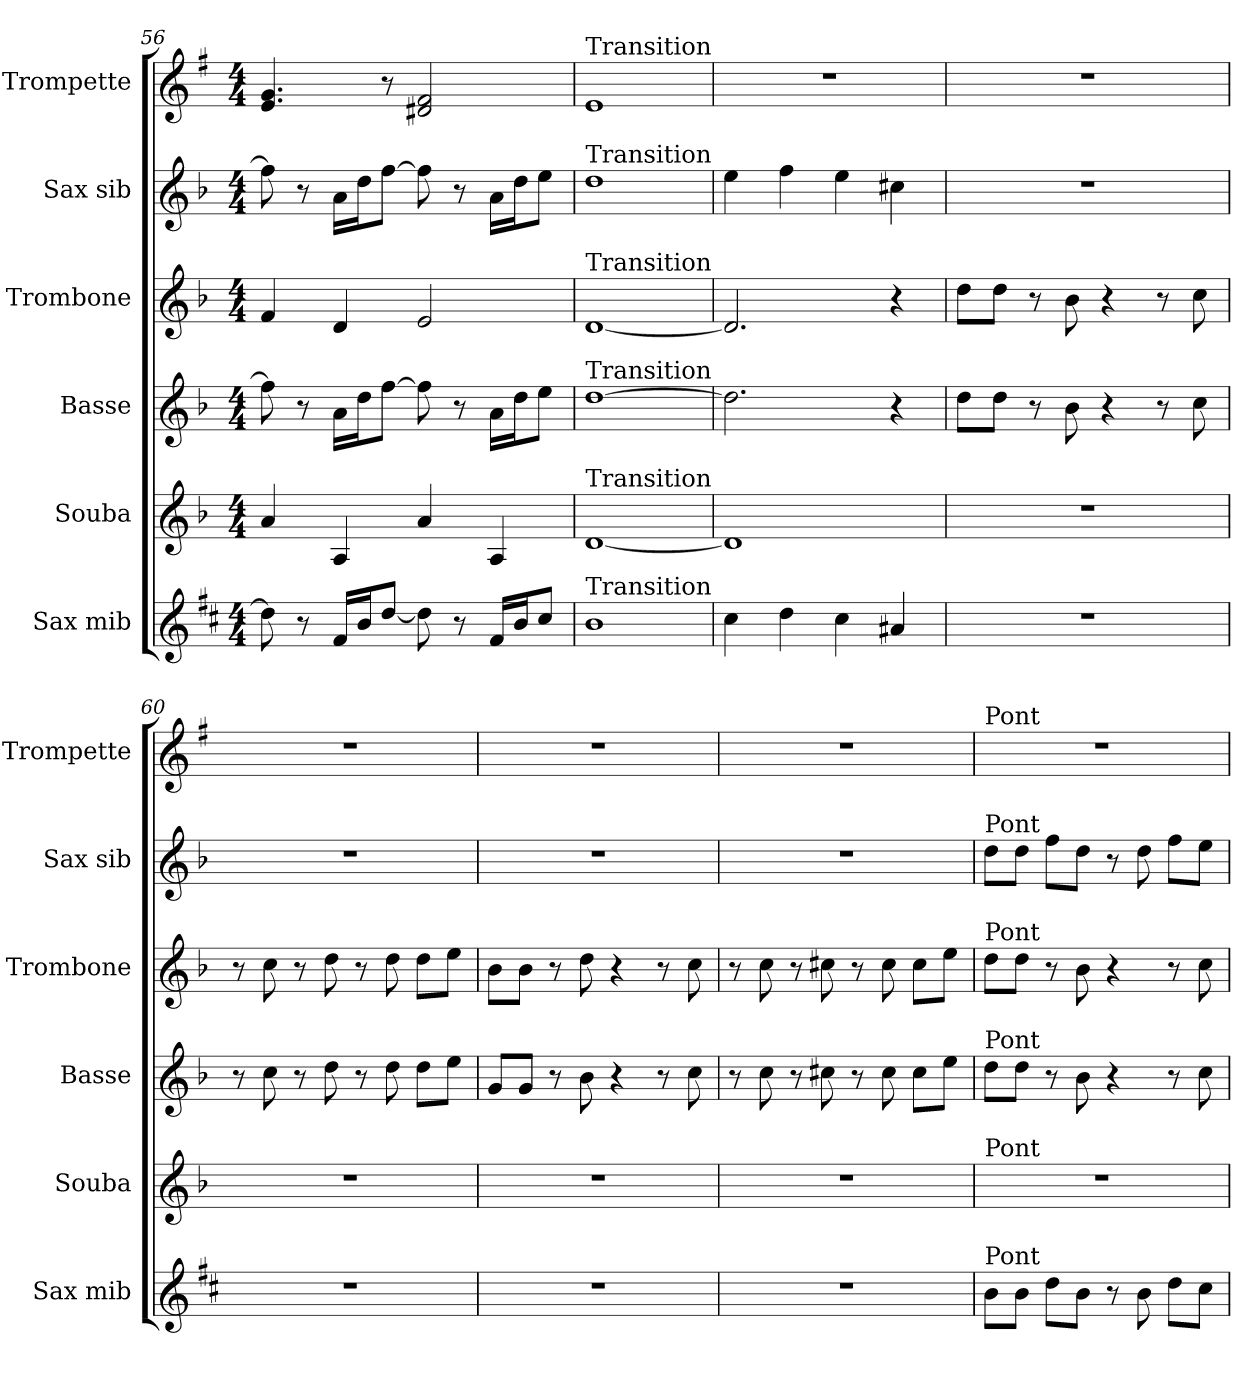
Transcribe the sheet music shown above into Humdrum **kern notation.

**kern	**kern	**kern	**kern	**kern	**kern
*part6	*part5	*part4	*part3	*part2	*part1
*staff6	*staff5	*staff4	*staff3	*staff2	*staff1
*I"Sax mib	*I"Souba	*I"Basse	*I"Trombone	*I"Sax sib	*I"Trompette
*I'Sax mib	*I'Souba	*I'Basse	*I'Trombone	*I'Sax sib	*I'Trompette
*clefG2	*clefG2	*clefG2	*clefG2	*clefG2	*clefG2
*ITrd5c9	*ITrd15c26	*ITrd8c14	*ITrd8c14	*ITrd8c14	*ITrd1c2
*k[b-]	*k[b-]	*k[b-]	*k[b-]	*k[b-]	*k[b-]
*M4/4	*M4/4	*M4/4	*M4/4	*M4/4	*M4/4
=56	=56	=56	=56	=56	=56
8f]	4AA	8f]	4F	8f]	4.d 4.f
8r	.	8r	.	8r	.
16ALL	4AAA	16ALL	4D	16ALL	.
16dJ	.	16dJ	.	16dJ	.
[8fJ	.	[8fJ	.	[8fJ	8r
8f]	4AA	8f]	2E	8f]	2c#X 2e
8r	.	8r	.	8r	.
16ALL	4AAA	16ALL	.	16ALL	.
16dJ	.	16dJ	.	16dJ	.
8eJ	.	8eJ	.	8eJ	.
=57	=57	=57	=57	=57	=57
!	!	!	!	!	!LO:TX:t=Transition
!	!	!	!	!LO:TX:t=Transition	!
!	!	!	!LO:TX:t=Transition	!	!
!	!	!LO:TX:t=Transition	!	!	!
!	!LO:TX:t=Transition	!	!	!	!
!LO:TX:t=Transition	!	!	!	!	!
1d	[1DD	[1d	[1D	1d	1d
=58	=58	=58	=58	=58	=58
4e	1DD]	2.d]	2.D]	4e	1r
4f	.	.	.	4f	.
4e	.	.	.	4e	.
4c#X	.	4r	4r	4c#X	.
=59	=59	=59	=59	=59	=59
1r	1r	8dL	8dL	1r	1r
.	.	8dJ	8dJ	.	.
.	.	8r	8r	.	.
.	.	8B-	8B-	.	.
.	.	4r	4r	.	.
.	.	8r	8r	.	.
.	.	8c	8c	.	.
=60	=60	=60	=60	=60	=60
1r	1r	8r	8r	1r	1r
.	.	8c	8c	.	.
.	.	8r	8r	.	.
.	.	8d	8d	.	.
.	.	8r	8r	.	.
.	.	8d	8d	.	.
.	.	8dL	8dL	.	.
.	.	8eJ	8eJ	.	.
=61	=61	=61	=61	=61	=61
1r	1r	8GL	8B-L	1r	1r
.	.	8GJ	8B-J	.	.
.	.	8r	8r	.	.
.	.	8B-	8d	.	.
.	.	4r	4r	.	.
.	.	8r	8r	.	.
.	.	8c	8c	.	.
=62	=62	=62	=62	=62	=62
1r	1r	8r	8r	1r	1r
.	.	8c	8c	.	.
.	.	8r	8r	.	.
.	.	8c#X	8c#X	.	.
.	.	8r	8r	.	.
.	.	8c#	8c#	.	.
.	.	8c#L	8c#L	.	.
.	.	8eJ	8eJ	.	.
=63	=63	=63	=63	=63	=63
!	!	!	!	!	!LO:TX:t=Pont
!	!	!	!	!LO:TX:t=Pont	!
!	!	!	!LO:TX:t=Pont	!	!
!	!	!LO:TX:t=Pont	!	!	!
!	!LO:TX:t=Pont	!	!	!	!
!LO:TX:t=Pont	!	!	!	!	!
8dL	1r	8dL	8dL	8dL	1r
8dJ	.	8dJ	8dJ	8dJ	.
8fL	.	8r	8r	8fL	.
8dJ	.	8B-	8B-	8dJ	.
8r	.	4r	4r	8r	.
8d	.	.	.	8d	.
8fL	.	8r	8r	8fL	.
8eJ	.	8c	8c	8eJ	.
=	=	=	=	=	=
*-	*-	*-	*-	*-	*-
